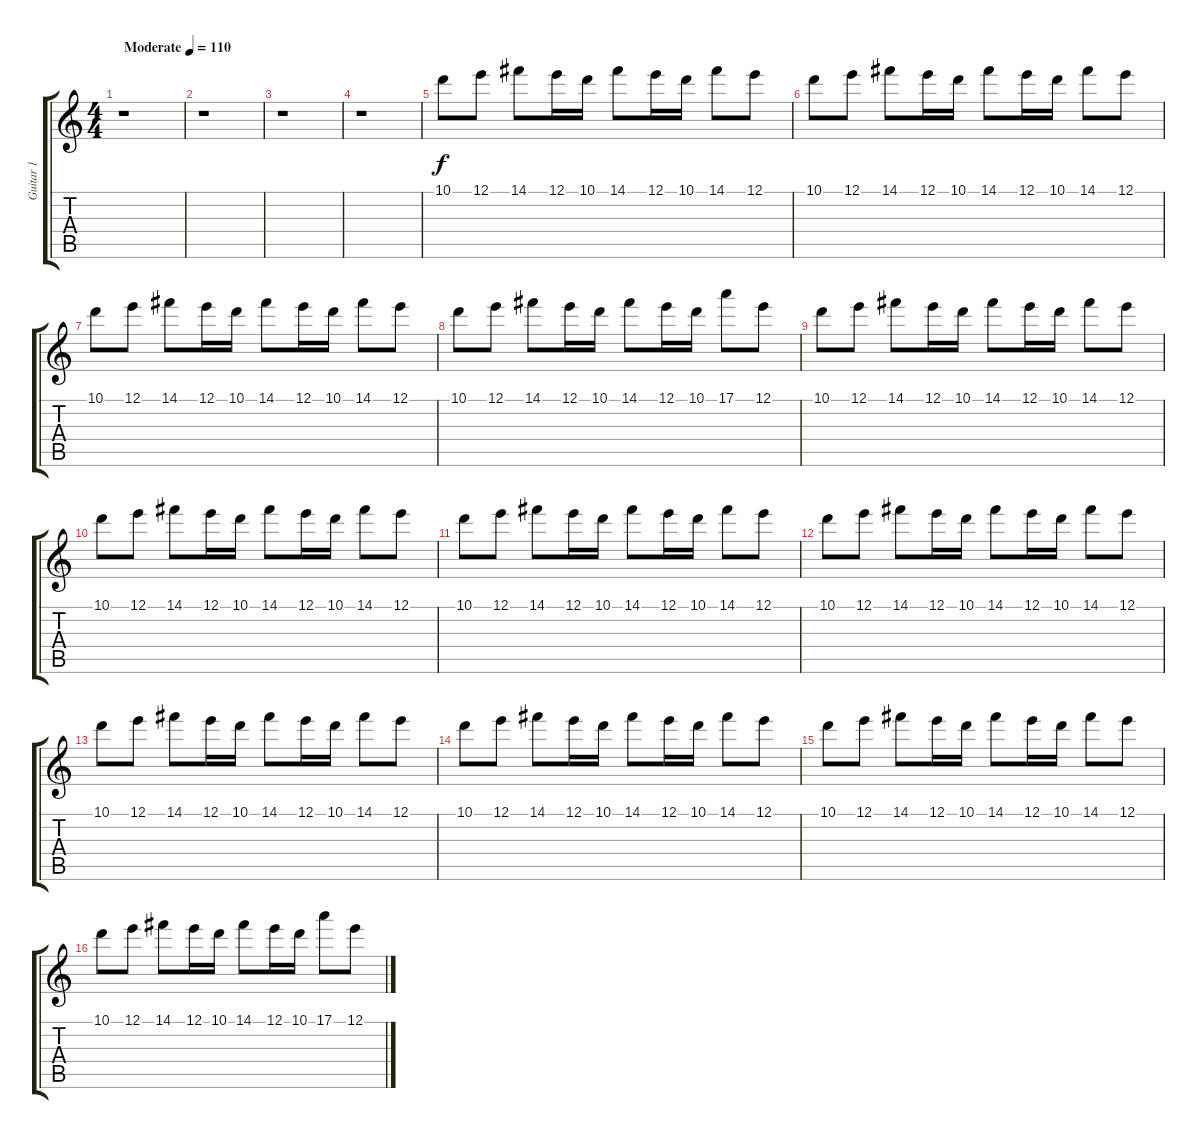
\track ("Guitar 1" "Guitar 1") {instrument acousticguitarsteel}
\staff {score tabs}
\tuning (E4 B3 G3 D3 A2 E2) {hide}
\ts (4 4)
\tempo (110 "Moderate")
\clef g2
\ks c
r.1{dy f instrument acousticguitarsteel} |
r.1 |
r.1 |
r.1 |
10.1.8 12.1.8 14.1.8 12.1.16 10.1.16 14.1.8 12.1.16 10.1.16 14.1.8 12.1.8 |
10.1.8 12.1.8 14.1.8 12.1.16 10.1.16 14.1.8 12.1.16 10.1.16 14.1.8 12.1.8 |
10.1.8 12.1.8 14.1.8 12.1.16 10.1.16 14.1.8 12.1.16 10.1.16 14.1.8 12.1.8 |
10.1.8 12.1.8 14.1.8 12.1.16 10.1.16 14.1.8 12.1.16 10.1.16 17.1.8 12.1.8 |
10.1.8 12.1.8 14.1.8 12.1.16 10.1.16 14.1.8 12.1.16 10.1.16 14.1.8 12.1.8 |
10.1.8 12.1.8 14.1.8 12.1.16 10.1.16 14.1.8 12.1.16 10.1.16 14.1.8 12.1.8 |
10.1.8 12.1.8 14.1.8 12.1.16 10.1.16 14.1.8 12.1.16 10.1.16 14.1.8 12.1.8 |
10.1.8 12.1.8 14.1.8 12.1.16 10.1.16 14.1.8 12.1.16 10.1.16 14.1.8 12.1.8 |
10.1.8 12.1.8 14.1.8 12.1.16 10.1.16 14.1.8 12.1.16 10.1.16 14.1.8 12.1.8 |
10.1.8 12.1.8 14.1.8 12.1.16 10.1.16 14.1.8 12.1.16 10.1.16 14.1.8 12.1.8 |
10.1.8 12.1.8 14.1.8 12.1.16 10.1.16 14.1.8 12.1.16 10.1.16 14.1.8 12.1.8 |
10.1.8 12.1.8 14.1.8 12.1.16 10.1.16 14.1.8 12.1.16 10.1.16 17.1.8 12.1.8
